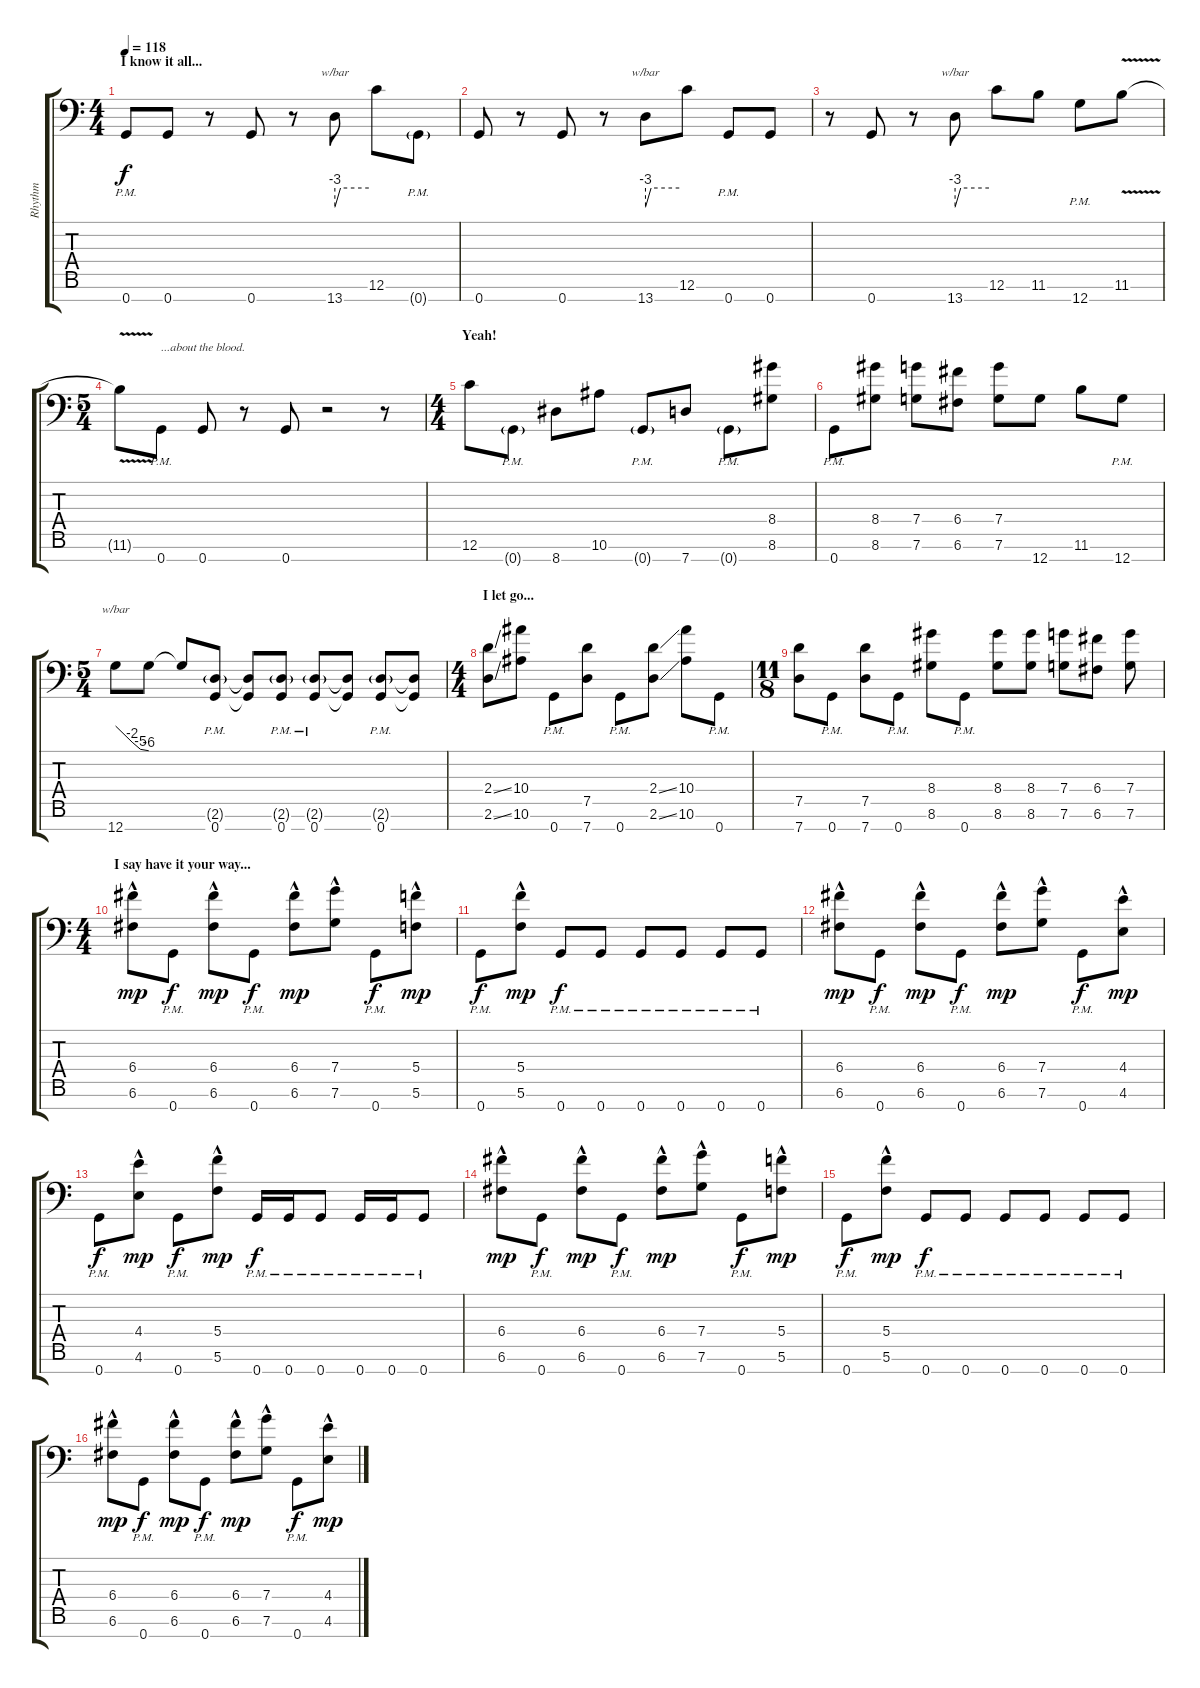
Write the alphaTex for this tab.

\track ("Rhythm" "Rhythm") {instrument distortionguitar}
\staff {score tabs}
\tuning (E4 C4 G3 C3 G2 C2 G1) {hide}
\ts (4 4)
\section ("" "I know it all...")
\tempo 118
\clef f4
\ks c
0.7{pm}.8{dy f} 0.7.8 r.8 0.7.8 r.8 13.7.8{tbe (custom default 0 -12 10 0 60 0)} 12.6.8 0.7{g pm}.8 |
0.7.8 r.8 0.7.8 r.8 13.7.8{tbe (custom default 0 -12 10 0 60 0)} 12.6.8 0.7{pm}.8 0.7.8 |
r.8 0.7.8 r.8 13.7.8{tbe (custom default 0 -12 10 0 60 0)} 12.6.8 11.6.8 12.7{pm}.8 11.6{v}.8 |
\ts (5 4)
11.6{t}.8 0.7{pm}.8{txt "...about the blood."} 0.7.8 r.8 0.7.8 r.2 r.8 |
\ts (4 4)
\section ("" "Yeah!")
12.6.8 0.7{g pm}.8 8.7.8 10.6.8 0.7{g pm}.8 7.7.8 0.7{g pm}.8 (8.4 8.6).8 |
0.7{pm}.8 (8.4 8.6).8 (7.4 7.6).8 (6.4 6.6).8 (7.4 7.6).8 12.7.8 11.6.8 12.7{pm}.8 |
\ts (5 4)
12.7.8{tbe (custom default 0 0 30 -8 45 -20 60 -24)} 12.7{t}.8 12.7{t}.8 (2.6{g pm} 0.7{pm}).8 (2.6{t} 0.7{t}).8 (2.6{g pm} 0.7{pm}).8 (2.6{g pm} 0.7{pm}).8 (2.6{t} 0.7{t}).8 (2.6{g pm} 0.7{pm}).8 (2.6{t} 0.7{t}).8 |
\ts (4 4)
\section ("" "I let go...")
(2.4{ss} 2.6{ss}).8 (10.4 10.6).8 0.7{pm}.8 (7.5 7.7).8 0.7{pm}.8 (2.4{ss} 2.6{ss}).8 (10.4 10.6).8 0.7{pm}.8 |
\ts (11 8)
(7.5 7.7).8 0.7{pm}.8 (7.5 7.7).8 0.7{pm}.8 (8.4 8.6).8 0.7{pm}.8 (8.4 8.6).8 (8.4 8.6).8 (7.4 7.6).8 (6.4 6.6).8 (7.4 7.6).8 |
\ts (4 4)
\section ("" "I say have it your way...")
(6.4{hac} 6.6{hac}).8{dy mp} 0.7{pm}.8{dy f} (6.4{hac} 6.6{hac}).8{dy mp} 0.7{pm}.8{dy f} (6.4{hac} 6.6{hac}).8{dy mp} (7.4{hac} 7.6{hac}).8 0.7{pm}.8{dy f} (5.4{hac} 5.6{hac}).8{dy mp} |
0.7{pm}.8{dy f} (5.4{hac} 5.6{hac}).8{dy mp} 0.7{pm}.8{dy f} 0.7{pm}.8 0.7{pm}.8 0.7{pm}.8 0.7{pm}.8 0.7{pm}.8 |
(6.4{hac} 6.6{hac}).8{dy mp} 0.7{pm}.8{dy f} (6.4{hac} 6.6{hac}).8{dy mp} 0.7{pm}.8{dy f} (6.4{hac} 6.6{hac}).8{dy mp} (7.4{hac} 7.6{hac}).8 0.7{pm}.8{dy f} (4.4{hac} 4.6{hac}).8{dy mp} |
0.7{pm}.8{dy f} (4.4{hac} 4.6{hac}).8{dy mp} 0.7{pm}.8{dy f} (5.4{hac} 5.6{hac}).8{dy mp} 0.7{pm}.16{dy f} 0.7{pm}.16 0.7{pm}.8 0.7{pm}.16 0.7{pm}.16 0.7{pm}.8 |
(6.4{hac} 6.6{hac}).8{dy mp} 0.7{pm}.8{dy f} (6.4{hac} 6.6{hac}).8{dy mp} 0.7{pm}.8{dy f} (6.4{hac} 6.6{hac}).8{dy mp} (7.4{hac} 7.6{hac}).8 0.7{pm}.8{dy f} (5.4{hac} 5.6{hac}).8{dy mp} |
0.7{pm}.8{dy f} (5.4{hac} 5.6{hac}).8{dy mp} 0.7{pm}.8{dy f} 0.7{pm}.8 0.7{pm}.8 0.7{pm}.8 0.7{pm}.8 0.7{pm}.8 |
(6.4{hac} 6.6{hac}).8{dy mp} 0.7{pm}.8{dy f} (6.4{hac} 6.6{hac}).8{dy mp} 0.7{pm}.8{dy f} (6.4{hac} 6.6{hac}).8{dy mp} (7.4{hac} 7.6{hac}).8 0.7{pm}.8{dy f} (4.4{hac} 4.6{hac}).8{dy mp}
